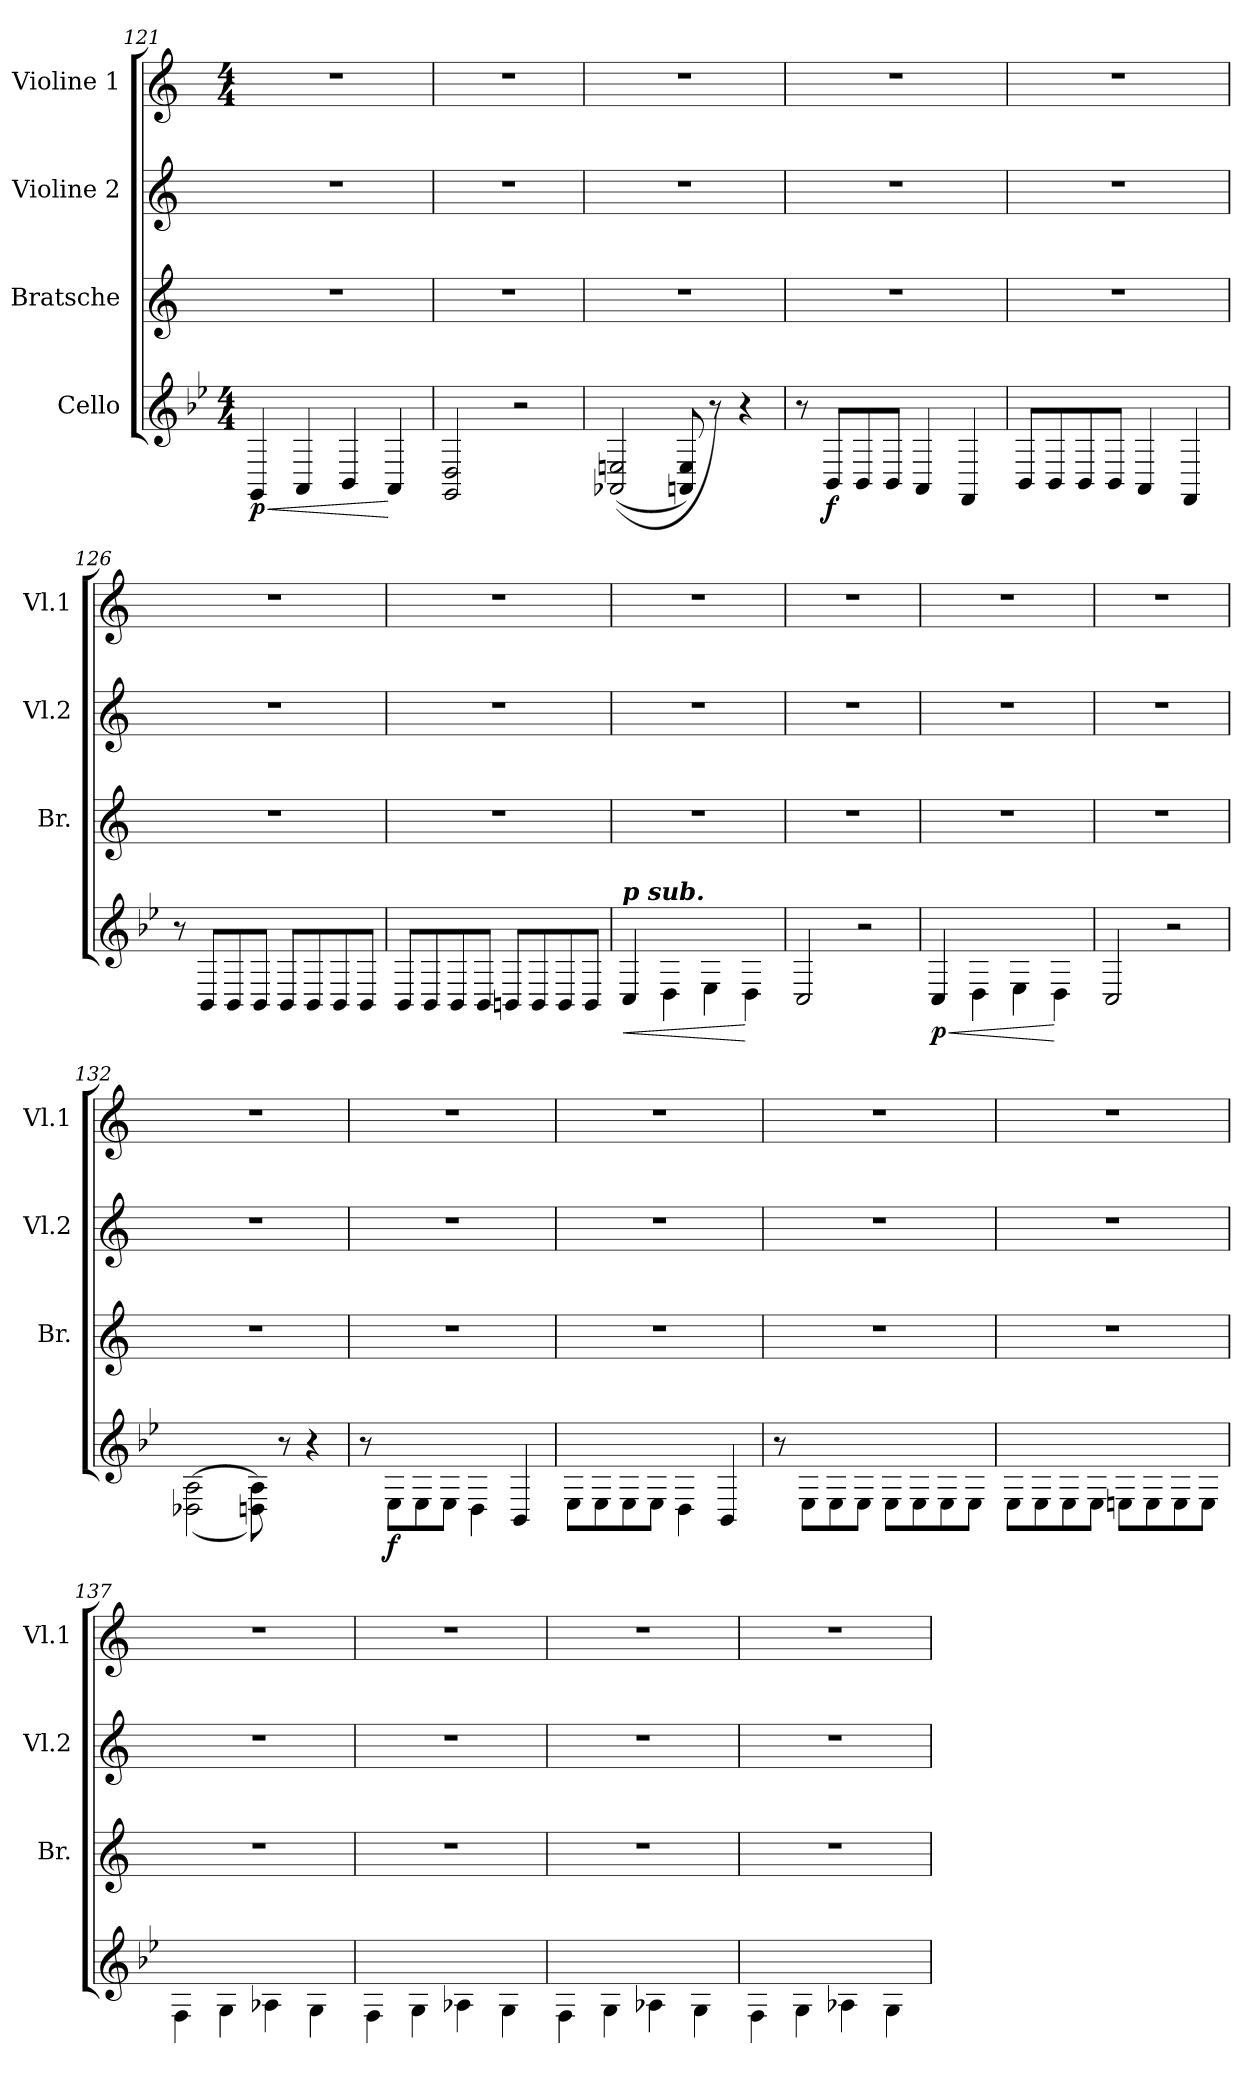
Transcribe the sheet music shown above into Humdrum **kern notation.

**kern	**dynam	**kern	**kern	**kern
*part4	*part4	*part3	*part2	*part1
*staff4	*staff4	*staff3	*staff2	*staff1
*I"Cello	*	*I"Bratsche	*I"Violine 2	*I"Violine 1
*	*	*I'Br.	*I'Vl.2	*I'Vl.1
*clefG2	*	*clefG2	*clefG2	*clefG2
*k[b-e-]	*	*k[]	*k[]	*k[]
*M4/4	*	*	*	*M4/4
=121	=121	=121	=121	=121
!	!LO:HP:b	!	!	!
!	!LO:DY:n=1:b	!	!	!
4GG/	< p	1r	1r	1r
4AA/	.	.	.	.
4BB-/	.	.	.	.
4AA/	[	.	.	.
=122	=122	=122	=122	=122
2GG/ 2D/	.	1r	1r	1r
2r	.	.	.	.
!!LO:LB:g=z
=123	=123	=123	=123	=123
((2AA-X/ 2En/	.	1r	1r	1r
8AAn/ 8E/)	.	.	.	.
8r)	.	.	.	.
4r	.	.	.	.
=124	=124	=124	=124	=124
8r	.	1r	1r	1r
!	!LO:DY:b	!	!	!
8BB-/L	f	.	.	.
8BB-/	.	.	.	.
8BB-/J	.	.	.	.
4AA/	.	.	.	.
4FF/	.	.	.	.
=125	=125	=125	=125	=125
8BB-/L	.	1r	1r	1r
8BB-/	.	.	.	.
8BB-/	.	.	.	.
8BB-/J	.	.	.	.
4AA/	.	.	.	.
4FF/	.	.	.	.
=126	=126	=126	=126	=126
8r	.	1r	1r	1r
8BB-/L	.	.	.	.
8BB-/	.	.	.	.
8BB-/J	.	.	.	.
8BB-/L	.	.	.	.
8BB-/	.	.	.	.
8BB-/	.	.	.	.
8BB-/J	.	.	.	.
!!LO:LB:g=z
=127	=127	=127	=127	=127
8BB-/L	.	1r	1r	1r
8BB-/	.	.	.	.
8BB-/	.	.	.	.
8BB-/J	.	.	.	.
8BBn/L	.	.	.	.
8BB/	.	.	.	.
8BB/	.	.	.	.
8BB/J	.	.	.	.
!!LO:PB:g=z
=128	=128	=128	=128	=128
!LO:TX:a:Bi:t=p sub.	!	!	!	!
!	!LO:HP:b	!	!	!
4C/	<	1r	1r	1r
4D\	.	.	.	.
4E-\	.	.	.	.
4D\	[	.	.	.
=129	=129	=129	=129	=129
2C/	.	1r	1r	1r
2r	.	.	.	.
=130	=130	=130	=130	=130
!	!LO:HP:b	!	!	!
!	!LO:DY:n=1:b	!	!	!
4C/	< p	1r	1r	1r
4D\	.	.	.	.
4E-\	.	.	.	.
4D\	[	.	.	.
=131	=131	=131	=131	=131
2C/	.	1r	1r	1r
2r	.	.	.	.
=132	=132	=132	=132	=132
((2D-X\ 2A\	.	1r	1r	1r
8Dn\ 8A\))	.	.	.	.
8r	.	.	.	.
4r	.	.	.	.
!!LO:LB:g=z
=133	=133	=133	=133	=133
8r	.	1r	1r	1r
!	!LO:DY:b	!	!	!
8E-\L	f	.	.	.
8E-\	.	.	.	.
8E-\J	.	.	.	.
4D\	.	.	.	.
4BB-/	.	.	.	.
=134	=134	=134	=134	=134
8E-\L	.	1r	1r	1r
8E-\	.	.	.	.
8E-\	.	.	.	.
8E-\J	.	.	.	.
4D\	.	.	.	.
4BB-/	.	.	.	.
=135	=135	=135	=135	=135
8r	.	1r	1r	1r
8E-\L	.	.	.	.
8E-\	.	.	.	.
8E-\J	.	.	.	.
8E-\L	.	.	.	.
8E-\	.	.	.	.
8E-\	.	.	.	.
8E-\J	.	.	.	.
!!LO:LB:g=z
=136	=136	=136	=136	=136
8E-\L	.	1r	1r	1r
8E-\	.	.	.	.
8E-\	.	.	.	.
8E-\J	.	.	.	.
8En\L	.	.	.	.
8E\	.	.	.	.
8E\	.	.	.	.
8E\J	.	.	.	.
=137	=137	=137	=137	=137
4F\	.	1r	1r	1r
4G\	.	.	.	.
4A-X\	.	.	.	.
4G\	.	.	.	.
!!LO:LB:g=z
=138	=138	=138	=138	=138
4F\	.	1r	1r	1r
4G\	.	.	.	.
4A-X\	.	.	.	.
4G\	.	.	.	.
=139	=139	=139	=139	=139
4F\	.	1r	1r	1r
4G\	.	.	.	.
4A-X\	.	.	.	.
4G\	.	.	.	.
=140	=140	=140	=140	=140
4F\	.	1r	1r	1r
4G\	.	.	.	.
4A-X\	.	.	.	.
4G\	.	.	.	.
=	=	=	=	=
*-	*-	*-	*-	*-
